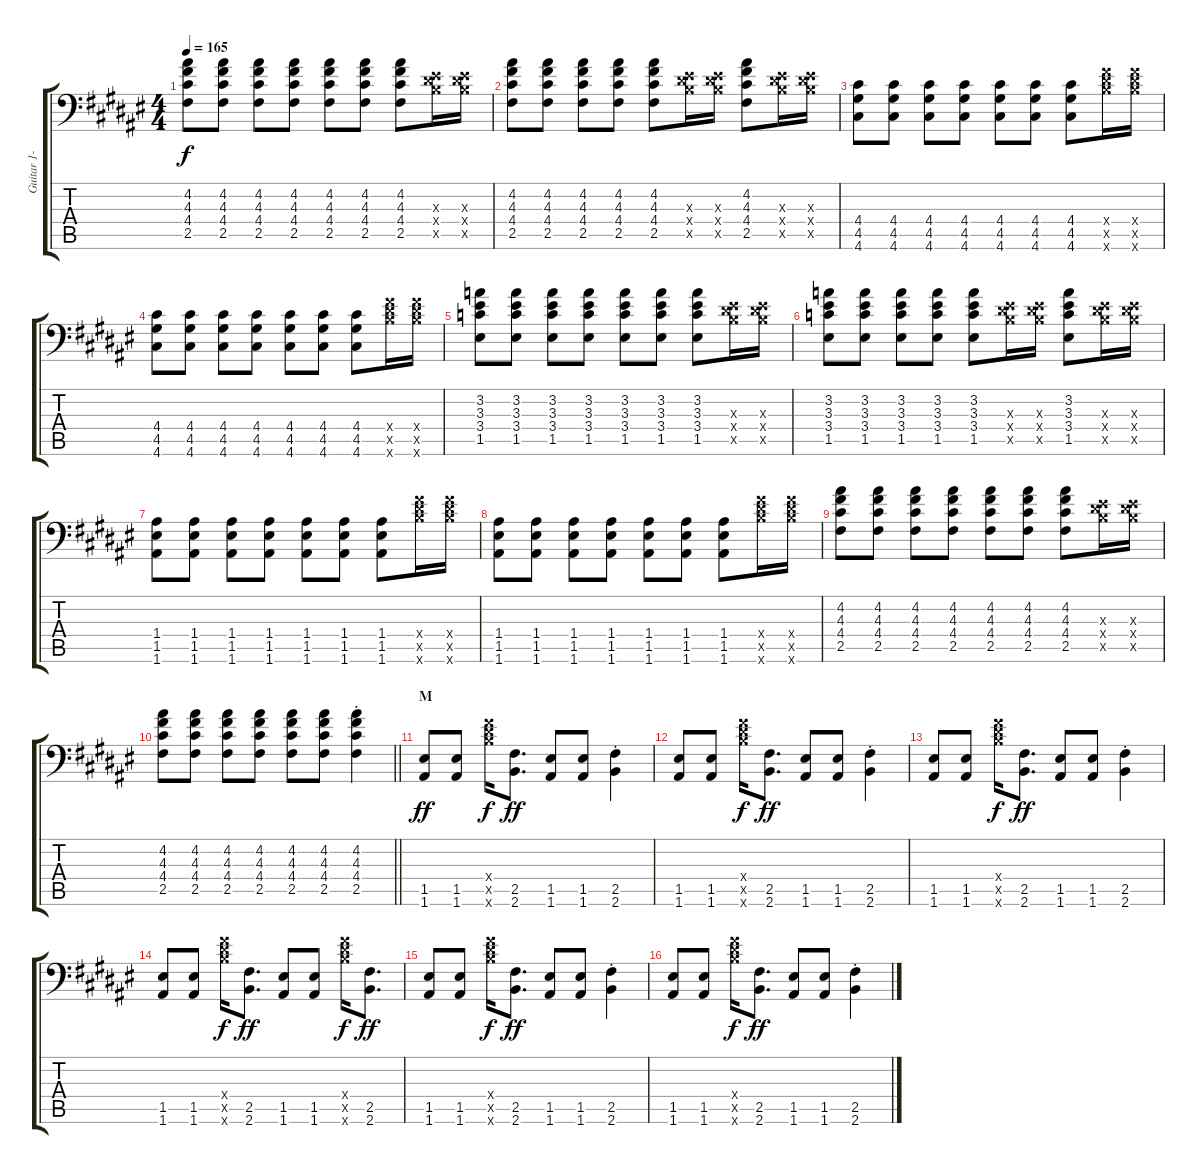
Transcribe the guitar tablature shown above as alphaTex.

\track ("Guitar 1- Uruha" "Guitar 1- ") {instrument distortionguitar}
\staff {score tabs}
\tuning (B3 Gb3 D3 A2 E2 A1) {hide}
\ts (4 4)
\tempo 165
\clef f4
\ks f#
(4.2 4.3 4.4 2.5).8{dy f} (4.2 4.3 4.4 2.5).8 (4.2 4.3 4.4 2.5).8 (4.2 4.3 4.4 2.5).8 (4.2 4.3 4.4 2.5).8 (4.2 4.3 4.4 2.5).8 (4.2 4.3 4.4 2.5).8 (3.3{x} 6.4{x} 7.5{x}).16 (3.3{x} 6.4{x} 7.5{x}).16 |
(4.2 4.3 4.4 2.5).8 (4.2 4.3 4.4 2.5).8 (4.2 4.3 4.4 2.5).8 (4.2 4.3 4.4 2.5).8 (4.2 4.3 4.4 2.5).8 (3.3{x} 6.4{x} 7.5{x}).16 (3.3{x} 6.4{x} 7.5{x}).16 (4.2 4.3 4.4 2.5).8 (3.3{x} 6.4{x} 7.5{x}).16 (3.3{x} 6.4{x} 7.5{x}).16 |
(4.4 4.5 4.6).8 (4.4 4.5 4.6).8 (4.4 4.5 4.6).8 (4.4 4.5 4.6).8 (4.4 4.5 4.6).8 (4.4 4.5 4.6).8 (4.4 4.5 4.6).8 (9.4{x} 11.5{x} 14.6{x}).16 (9.4{x} 11.5{x} 14.6{x}).16 |
(4.4 4.5 4.6).8 (4.4 4.5 4.6).8 (4.4 4.5 4.6).8 (4.4 4.5 4.6).8 (4.4 4.5 4.6).8 (4.4 4.5 4.6).8 (4.4 4.5 4.6).8 (9.4{x} 11.5{x} 14.6{x}).16 (9.4{x} 11.5{x} 14.6{x}).16 |
(3.2 3.3 3.4 1.5).8 (3.2 3.3 3.4 1.5).8 (3.2 3.3 3.4 1.5).8 (3.2 3.3 3.4 1.5).8 (3.2 3.3 3.4 1.5).8 (3.2 3.3 3.4 1.5).8 (3.2 3.3 3.4 1.5).8 (3.3{x} 6.4{x} 7.5{x}).16 (3.3{x} 6.4{x} 7.5{x}).16 |
(3.2 3.3 3.4 1.5).8 (3.2 3.3 3.4 1.5).8 (3.2 3.3 3.4 1.5).8 (3.2 3.3 3.4 1.5).8 (3.2 3.3 3.4 1.5).8 (3.3{x} 6.4{x} 7.5{x}).16 (3.3{x} 6.4{x} 7.5{x}).16 (3.2 3.3 3.4 1.5).8 (3.3{x} 6.4{x} 7.5{x}).16 (3.3{x} 6.4{x} 7.5{x}).16 |
(1.4 1.5 1.6).8 (1.4 1.5 1.6).8 (1.4 1.5 1.6).8 (1.4 1.5 1.6).8 (1.4 1.5 1.6).8 (1.4 1.5 1.6).8 (1.4 1.5 1.6).8 (9.4{x} 11.5{x} 14.6{x}).16 (9.4{x} 11.5{x} 14.6{x}).16 |
(1.4 1.5 1.6).8 (1.4 1.5 1.6).8 (1.4 1.5 1.6).8 (1.4 1.5 1.6).8 (1.4 1.5 1.6).8 (1.4 1.5 1.6).8 (1.4 1.5 1.6).8 (9.4{x} 11.5{x} 14.6{x}).16 (9.4{x} 11.5{x} 14.6{x}).16 |
(4.2 4.3 4.4 2.5).8 (4.2 4.3 4.4 2.5).8 (4.2 4.3 4.4 2.5).8 (4.2 4.3 4.4 2.5).8 (4.2 4.3 4.4 2.5).8 (4.2 4.3 4.4 2.5).8 (4.2 4.3 4.4 2.5).8 (3.3{x} 6.4{x} 7.5{x}).16 (3.3{x} 6.4{x} 7.5{x}).16 |
\barLineRight lightlight
(4.2 4.3 4.4 2.5).8 (4.2 4.3 4.4 2.5).8 (4.2 4.3 4.4 2.5).8 (4.2 4.3 4.4 2.5).8 (4.2 4.3 4.4 2.5).8 (4.2 4.3 4.4 2.5).8 (4.2{st} 4.3{st} 4.4{st} 2.5{st}).4 |
\section ("" "M")
(1.5 1.6).8{dy ff} (1.5 1.6).8 (9.4{x} 11.5{x} 14.6{x}).16{dy f} (2.5 2.6).8{d dy ff} (1.5 1.6).8 (1.5 1.6).8 (2.5{st} 2.6{st}).4 |
(1.5 1.6).8 (1.5 1.6).8 (9.4{x} 11.5{x} 14.6{x}).16{dy f} (2.5 2.6).8{d dy ff} (1.5 1.6).8 (1.5 1.6).8 (2.5{st} 2.6{st}).4 |
(1.5 1.6).8 (1.5 1.6).8 (9.4{x} 11.5{x} 14.6{x}).16{dy f} (2.5 2.6).8{d dy ff} (1.5 1.6).8 (1.5 1.6).8 (2.5{st} 2.6{st}).4 |
(1.5 1.6).8 (1.5 1.6).8 (9.4{x} 11.5{x} 14.6{x}).16{dy f} (2.5 2.6).8{d dy ff} (1.5 1.6).8 (1.5 1.6).8 (9.4{x} 11.5{x} 14.6{x}).16{dy f} (2.5 2.6).8{d dy ff} |
(1.5 1.6).8 (1.5 1.6).8 (9.4{x} 11.5{x} 14.6{x}).16{dy f} (2.5 2.6).8{d dy ff} (1.5 1.6).8 (1.5 1.6).8 (2.5{st} 2.6{st}).4 |
(1.5 1.6).8 (1.5 1.6).8 (9.4{x} 11.5{x} 14.6{x}).16{dy f} (2.5 2.6).8{d dy ff} (1.5 1.6).8 (1.5 1.6).8 (2.5{st} 2.6{st}).4
